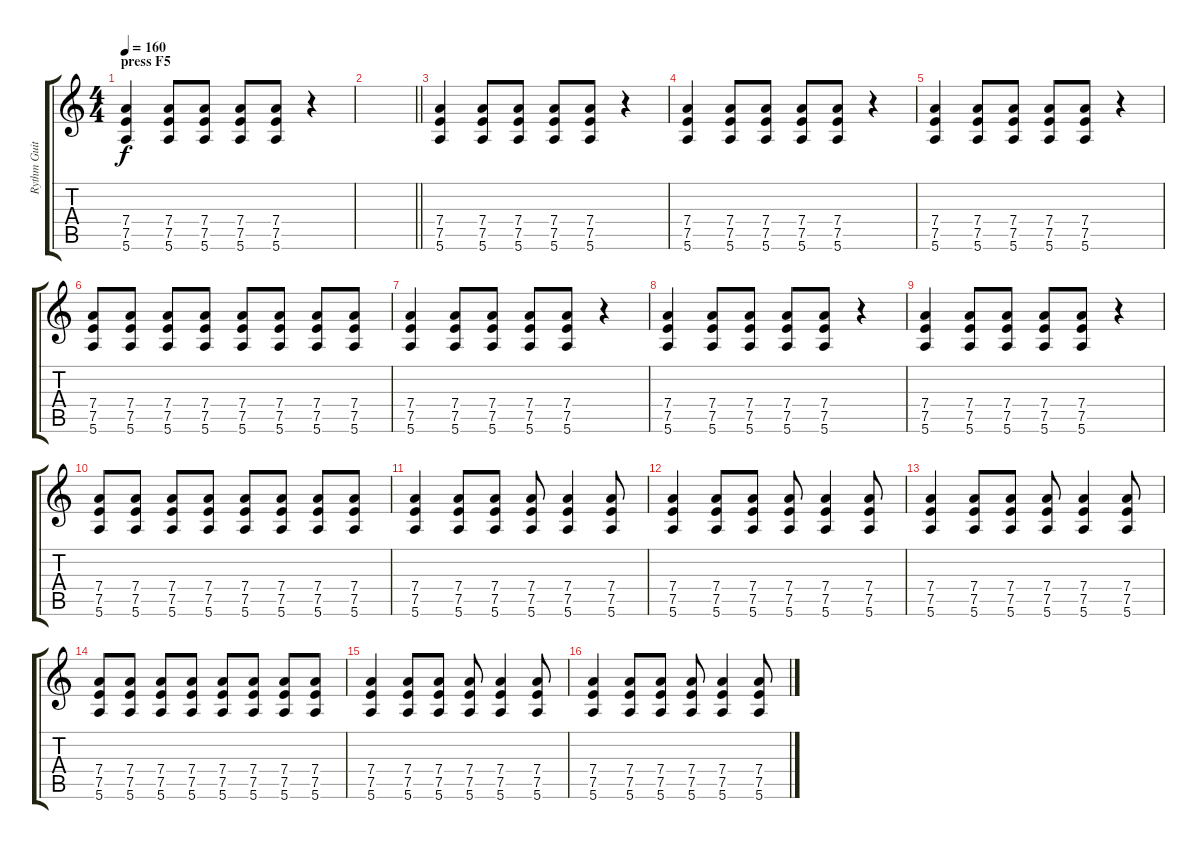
\track ("Rythm Guitar 1" "Rythm Guit") {instrument distortionguitar}
\staff {score tabs}
\tuning (E4 B3 G3 D3 A2 E2) {hide}
\ts (4 4)
\section ("" "press F5")
\tempo 160
\clef g2
\ks c
(7.4 7.5 5.6).4{dy f instrument distortionguitar} (7.4 7.5 5.6).8 (7.4 7.5 5.6).8 (7.4 7.5 5.6).8 (7.4 7.5 5.6).8 r.4 |
\barLineRight lightlight
|
\section ("" "")
(7.4 7.5 5.6).4 (7.4 7.5 5.6).8 (7.4 7.5 5.6).8 (7.4 7.5 5.6).8 (7.4 7.5 5.6).8 r.4 |
(7.4 7.5 5.6).4 (7.4 7.5 5.6).8 (7.4 7.5 5.6).8 (7.4 7.5 5.6).8 (7.4 7.5 5.6).8 r.4 |
(7.4 7.5 5.6).4 (7.4 7.5 5.6).8 (7.4 7.5 5.6).8 (7.4 7.5 5.6).8 (7.4 7.5 5.6).8 r.4 |
(7.4 7.5 5.6).8 (7.4 7.5 5.6).8 (7.4 7.5 5.6).8 (7.4 7.5 5.6).8 (7.4 7.5 5.6).8 (7.4 7.5 5.6).8 (7.4 7.5 5.6).8 (7.4 7.5 5.6).8 |
(7.4 7.5 5.6).4 (7.4 7.5 5.6).8 (7.4 7.5 5.6).8 (7.4 7.5 5.6).8 (7.4 7.5 5.6).8 r.4 |
(7.4 7.5 5.6).4 (7.4 7.5 5.6).8 (7.4 7.5 5.6).8 (7.4 7.5 5.6).8 (7.4 7.5 5.6).8 r.4 |
(7.4 7.5 5.6).4 (7.4 7.5 5.6).8 (7.4 7.5 5.6).8 (7.4 7.5 5.6).8 (7.4 7.5 5.6).8 r.4 |
(7.4 7.5 5.6).8 (7.4 7.5 5.6).8 (7.4 7.5 5.6).8 (7.4 7.5 5.6).8 (7.4 7.5 5.6).8 (7.4 7.5 5.6).8 (7.4 7.5 5.6).8 (7.4 7.5 5.6).8 |
(7.4 7.5 5.6).4 (7.4 7.5 5.6).8 (7.4 7.5 5.6).8 (7.4 7.5 5.6).8 (7.4 7.5 5.6).4 (7.4 7.5 5.6).8 |
(7.4 7.5 5.6).4 (7.4 7.5 5.6).8 (7.4 7.5 5.6).8 (7.4 7.5 5.6).8 (7.4 7.5 5.6).4 (7.4 7.5 5.6).8 |
(7.4 7.5 5.6).4 (7.4 7.5 5.6).8 (7.4 7.5 5.6).8 (7.4 7.5 5.6).8 (7.4 7.5 5.6).4 (7.4 7.5 5.6).8 |
(7.4 7.5 5.6).8 (7.4 7.5 5.6).8 (7.4 7.5 5.6).8 (7.4 7.5 5.6).8 (7.4 7.5 5.6).8 (7.4 7.5 5.6).8 (7.4 7.5 5.6).8 (7.4 7.5 5.6).8 |
(7.4 7.5 5.6).4 (7.4 7.5 5.6).8 (7.4 7.5 5.6).8 (7.4 7.5 5.6).8 (7.4 7.5 5.6).4 (7.4 7.5 5.6).8 |
(7.4 7.5 5.6).4 (7.4 7.5 5.6).8 (7.4 7.5 5.6).8 (7.4 7.5 5.6).8 (7.4 7.5 5.6).4 (7.4 7.5 5.6).8
